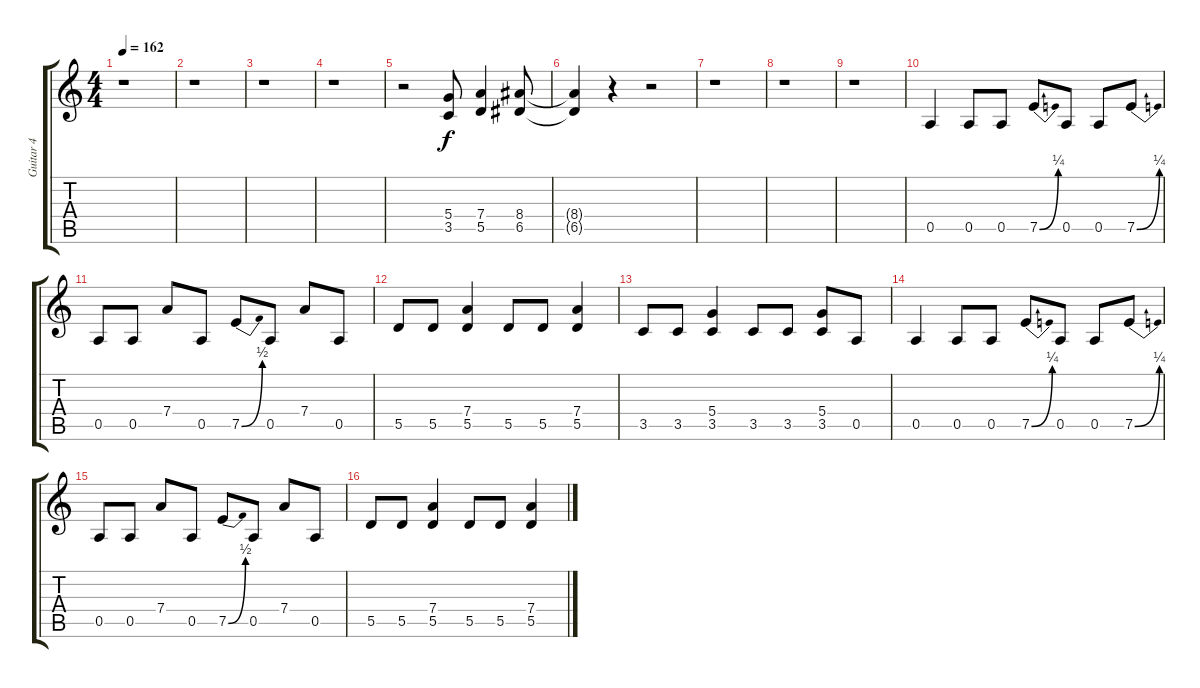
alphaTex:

\track ("Guitar 4" "Guitar 4") {instrument overdrivenguitar}
\staff {score tabs}
\tuning (E4 B3 G3 D3 A2 E2) {hide}
\ts (4 4)
\tempo 162
\clef g2
\ks c
r.1{dy f} |
r.1 |
r.1 |
r.1 |
r.2 (5.4 3.5).8 (7.4 5.5).4 (8.4 6.5).8 |
(8.4{t} 6.5{t}).4 r.4 r.2 |
r.1 |
r.1 |
r.1 |
0.5.4 0.5.8 0.5.8 7.5{be (bend 0 0 60 1)}.8 0.5.8 0.5.8 7.5{be (bend 0 0 60 1)}.8 |
0.5.8 0.5.8 7.4.8 0.5.8 7.5{be (bend 0 0 60 2)}.8 0.5.8 7.4.8 0.5.8 |
5.5.8 5.5.8 (7.4 5.5).4 5.5.8 5.5.8 (7.4 5.5).4 |
3.5.8 3.5.8 (5.4 3.5).4 3.5.8 3.5.8 (5.4 3.5).8 0.5.8 |
0.5.4 0.5.8 0.5.8 7.5{be (bend 0 0 60 1)}.8 0.5.8 0.5.8 7.5{be (bend 0 0 60 1)}.8 |
0.5.8 0.5.8 7.4.8 0.5.8 7.5{be (bend 0 0 60 2)}.8 0.5.8 7.4.8 0.5.8 |
5.5.8 5.5.8 (7.4 5.5).4 5.5.8 5.5.8 (7.4 5.5).4
